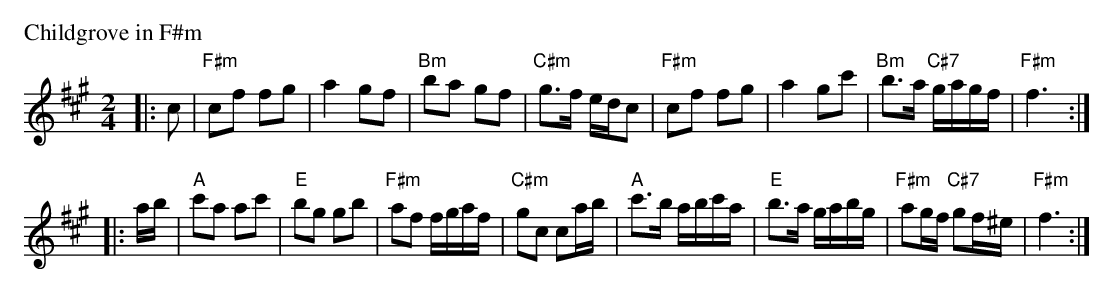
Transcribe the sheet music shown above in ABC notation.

X:1
P: Childgrove in F#m
M: 2/4
L: 1/8
K: F#m
|: c \
| "F#m"cf fg | a2 gf | "Bm"ba gf | "C#m"g>f e/d/c \
| "F#m"cf fg | a2 gc' | "Bm"b>a "C#7"g/a/g/f/ | "F#m"f3 :|
|: a/b/ \
| "A"c'a ac' | "E"bg gb | "F#m"af f/g/a/f/ | "C#m"gc ca/b/ \
| "A"c'>b a/b/c'/a/ | "E"b>a g/a/b/g/ | "F#m"ag/f/ "C#7"gf/^e/ | "F#m"f3 :|
